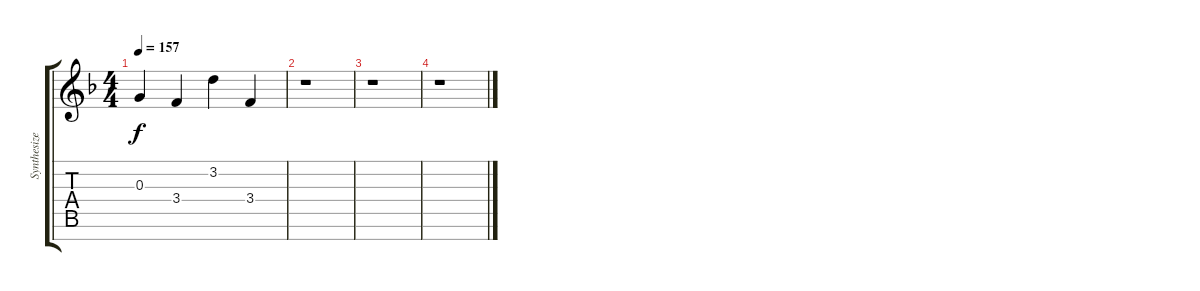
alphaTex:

\track ("Synthesizer" "Synthesize") {instrument fx5brightness}
\staff {score tabs}
\tuning (E5 B4 G4 D4 A3 E3 B2) {hide}
\ts (4 4)
\tempo 157
\clef g2
\ks f
0.3.4{dy f} 3.4.4 3.2.4 3.4.4 |
r.1 |
r.1 |
r.1
